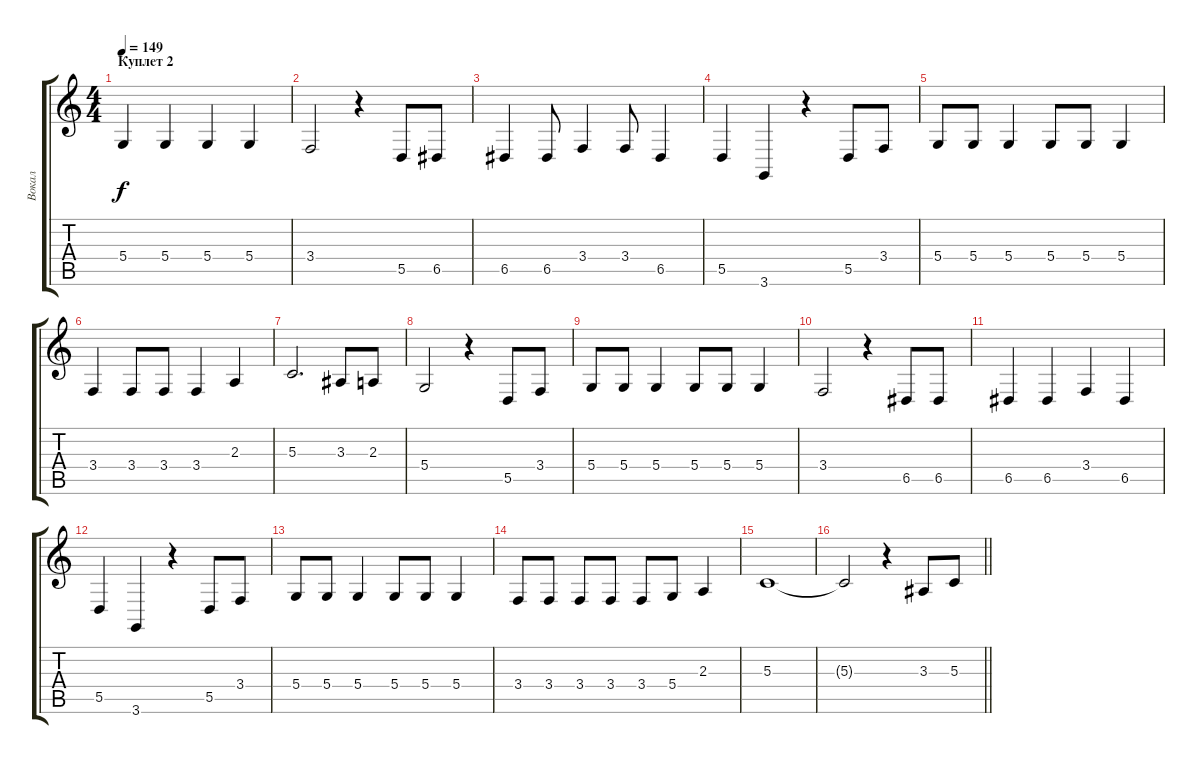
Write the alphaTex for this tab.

\track ("Вокал" "Вокал") {instrument tenorsax}
\staff {score tabs}
\tuning (E4 B3 G3 D3 A2 E2) {hide}
\ts (4 4)
\section ("" "Куплет 2")
\tempo 149
\clef g2
\ks c
5.4.4{dy f} 5.4.4 5.4.4 5.4.4 |
3.4.2 r.4 5.5.8 6.5.8 |
6.5.4 6.5.8 3.4.4 3.4.8 6.5.4 |
5.5.4 3.6.4 r.4 5.5.8 3.4.8 |
5.4.8 5.4.8 5.4.4 5.4.8 5.4.8 5.4.4 |
3.4.4 3.4.8 3.4.8 3.4.4 2.3.4 |
5.3.2{d} 3.3.8 2.3.8 |
5.4.2 r.4 5.5.8 3.4.8 |
5.4.8 5.4.8 5.4.4 5.4.8 5.4.8 5.4.4 |
3.4.2 r.4 6.5.8 6.5.8 |
6.5.4 6.5.4 3.4.4 6.5.4 |
5.5.4 3.6.4 r.4 5.5.8 3.4.8 |
5.4.8 5.4.8 5.4.4 5.4.8 5.4.8 5.4.4 |
3.4.8 3.4.8 3.4.8 3.4.8 3.4.8 5.4.8 2.3.4 |
5.3.1 |
\barLineRight lightlight
5.3{t}.2 r.4 3.3.8 5.3.8
